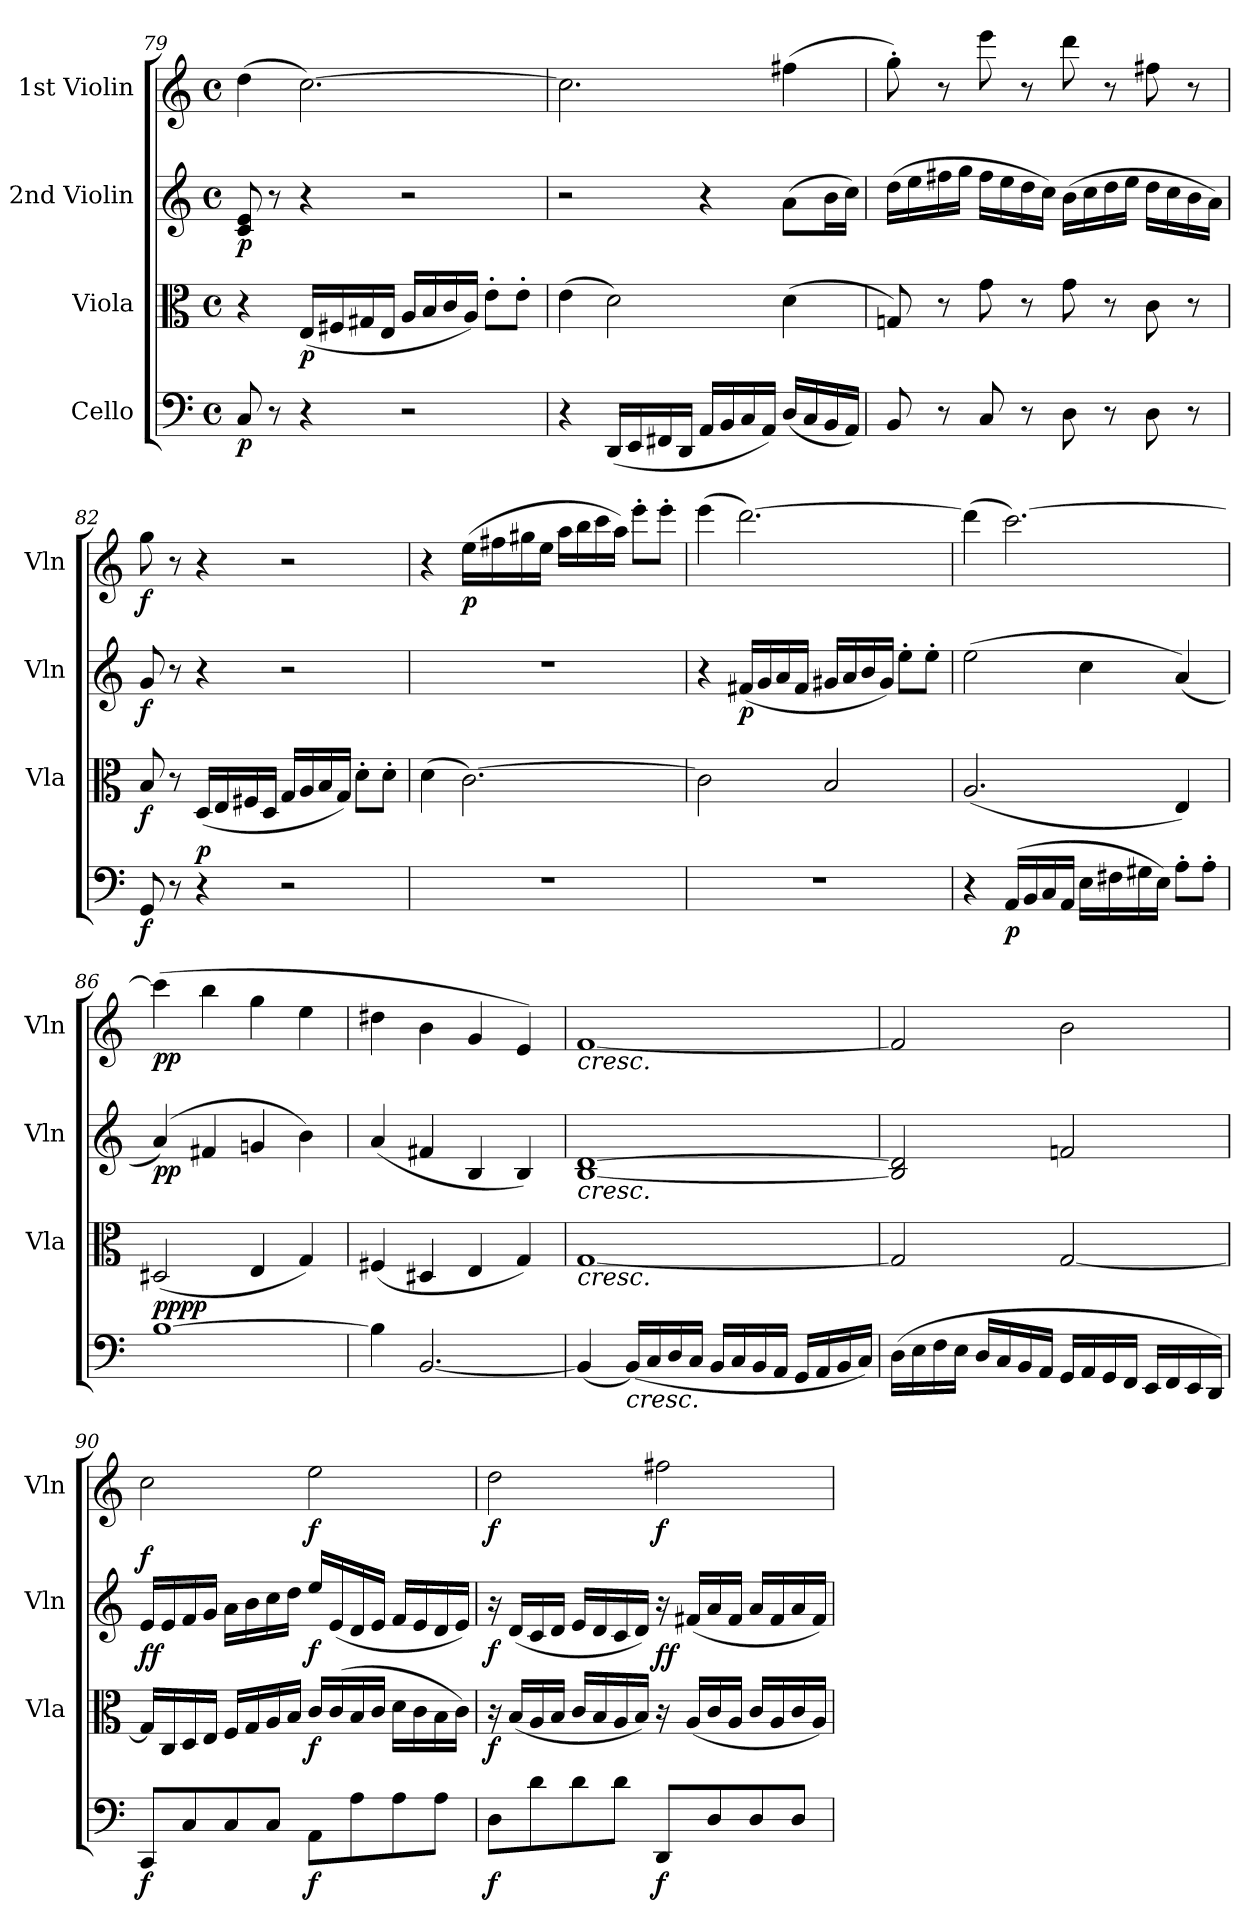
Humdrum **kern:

**kern	**dynam	**kern	**dynam	**kern	**dynam	**kern	**dynam
*part4	*part4	*part3	*part3	*part2	*part2	*part1	*part1
*staff4	*staff4	*staff3	*staff3	*staff2	*staff2	*staff1	*staff1
*I"Cello	*	*I"Viola	*	*I"2nd Violin	*	*I"1st Violin	*
*	*	*I'Vla	*	*I'Vln	*	*I'Vln	*
*clefF4	*	*clefC3	*	*clefG2	*	*clefG2	*
*k[]	*	*k[]	*	*k[]	*	*k[]	*
*M4/4	*	*M4/4	*	*M4/4	*	*M4/4	*
*met(c)	*	*met(c)	*	*met(c)	*	*met(c)	*
=79	=79	=79	=79	=79	=79	=79	=79
8C	p	4r	.	8c 8e	p	(4dd	.
8r	.	.	.	8r	.	.	.
4r	.	(16ELL	p	4r	.	[2.cc)	.
.	.	16F#X	.	.	.	.	.
.	.	16G#X	.	.	.	.	.
.	.	16EJJ	.	.	.	.	.
2r	.	16ALL	.	2r	.	.	.
.	.	16B	.	.	.	.	.
.	.	16c	.	.	.	.	.
.	.	16AJJ)	.	.	.	.	.
.	.	8e'L	.	.	.	.	.
.	.	8e'J	.	.	.	.	.
=80	=80	=80	=80	=80	=80	=80	=80
4r	.	(4e	.	2r	.	2.cc]	.
(16DDLL	.	2d)	.	.	.	.	.
16EE	.	.	.	.	.	.	.
16FF#X	.	.	.	.	.	.	.
16DDJJ	.	.	.	.	.	.	.
16AALL	.	.	.	4r	.	.	.
16BB	.	.	.	.	.	.	.
16C	.	.	.	.	.	.	.
16AAJJ)	.	.	.	.	.	.	.
(16DLL	.	(4d	.	(8aL	.	(4ff#X	.
16C	.	.	.	.	.	.	.
16BB	.	.	.	16bL	.	.	.
16AAJJ)	.	.	.	16ccJJ)	.	.	.
=81	=81	=81	=81	=81	=81	=81	=81
8BB	.	8Gn)	.	(16ddLL	.	8gg')	.
.	.	.	.	16ee	.	.	.
8r	.	8r	.	16ff#X	.	8r	.
.	.	.	.	16ggJJ	.	.	.
8C	.	8g	.	16ff#LL	.	8eee	.
.	.	.	.	16ee	.	.	.
8r	.	8r	.	16dd	.	8r	.
.	.	.	.	16ccJJ)	.	.	.
8D	.	8g	.	(16bLL	.	8ddd	.
.	.	.	.	16cc	.	.	.
8r	.	8r	.	16dd	.	8r	.
.	.	.	.	16eeJJ	.	.	.
8D	.	8c	.	16ddLL	.	8ff#X	.
.	.	.	.	16cc	.	.	.
8r	.	8r	.	16b	.	8r	.
.	.	.	.	16aJJ)	.	.	.
=82	=82	=82	=82	=82	=82	=82	=82
8GG	f	8B	f	8g	f	8gg	f
8r	.	8r	.	8r	.	8r	.
!	!LO:DY:a	!	!	!	!	!	!
4r	p	(16DLL	.	4r	.	4r	.
.	.	16E	.	.	.	.	.
.	.	16F#X	.	.	.	.	.
.	.	16DJJ	.	.	.	.	.
2r	.	16GLL	.	2r	.	2r	.
.	.	16A	.	.	.	.	.
.	.	16B	.	.	.	.	.
.	.	16GJJ)	.	.	.	.	.
.	.	8d'L	.	.	.	.	.
.	.	8d'J	.	.	.	.	.
=83	=83	=83	=83	=83	=83	=83	=83
1r	.	(4d	.	1r	.	4r	.
.	.	[2.c)	.	.	.	(16eeLL	p
.	.	.	.	.	.	16ff#X	.
.	.	.	.	.	.	16gg#X	.
.	.	.	.	.	.	16eeJJ	.
.	.	.	.	.	.	16aaLL	.
.	.	.	.	.	.	16bb	.
.	.	.	.	.	.	16ccc	.
.	.	.	.	.	.	16aaJJ)	.
.	.	.	.	.	.	8eee'L	.
.	.	.	.	.	.	8eee'J	.
=84	=84	=84	=84	=84	=84	=84	=84
1r	.	2c]	.	4r	.	(4eee	.
.	.	.	.	(16f#XLL	p	[2.ddd)	.
.	.	.	.	16g	.	.	.
.	.	.	.	16a	.	.	.
.	.	.	.	16f#JJ	.	.	.
.	.	2B	.	16g#XLL	.	.	.
.	.	.	.	16a	.	.	.
.	.	.	.	16b	.	.	.
.	.	.	.	16g#JJ)	.	.	.
.	.	.	.	8ee'L	.	.	.
.	.	.	.	8ee'J	.	.	.
=85	=85	=85	=85	=85	=85	=85	=85
4r	.	(2.A	.	(2ee	.	(4ddd]	.
(16AALL	p	.	.	.	.	[2.ccc)	.
16BB	.	.	.	.	.	.	.
16C	.	.	.	.	.	.	.
16AAJJ	.	.	.	.	.	.	.
16ELL	.	.	.	4cc	.	.	.
16F#X	.	.	.	.	.	.	.
16G#X	.	.	.	.	.	.	.
16EJJ)	.	.	.	.	.	.	.
8A'L	.	4E)	.	(4a)	.	.	.
8A'J	.	.	.	.	.	.	.
=86	=86	=86	=86	=86	=86	=86	=86
!	!LO:DY:a	!	!	!	!	!	!
[1B	pppp	(2D#X	.	(4a)	pp	(4ccc]	pp
.	.	.	.	4f#X	.	4bb	.
.	.	4E	.	4gn	.	4gg	.
.	.	4G)	.	4b)	.	4ee	.
=87	=87	=87	=87	=87	=87	=87	=87
4B]	.	(4F#X	.	(4a	.	4dd#X	.
[2.BB	.	4D#X	.	4f#X	.	4b	.
.	.	4E	.	4B	.	4g	.
.	.	4G)	.	4B)	.	4e)	.
=88	=88	=88	=88	=88	=88	=88	=88
!	!	!	!	!	!	!LO:TX:b:i:t=cresc.	!
!	!	!	!	!LO:TX:b:i:t=cresc.	!	!	!
!	!	!LO:TX:b:i:t=cresc.	!	!	!	!	!
(4BB]	.	[1G	.	[1B [1d	.	[1f	.
!LO:TX:b:i:t=cresc.	!	!	!	!	!	!	!
(16BBLL)	.	.	.	.	.	.	.
16C	.	.	.	.	.	.	.
16D	.	.	.	.	.	.	.
16CJJ	.	.	.	.	.	.	.
16BBLL	.	.	.	.	.	.	.
16C	.	.	.	.	.	.	.
16BB	.	.	.	.	.	.	.
16AAJJ	.	.	.	.	.	.	.
16GGLL	.	.	.	.	.	.	.
16AA	.	.	.	.	.	.	.
16BB	.	.	.	.	.	.	.
16CJJ)	.	.	.	.	.	.	.
=89	=89	=89	=89	=89	=89	=89	=89
(16DLL	.	2G]	.	2B] 2d]	.	2f]	.
16E	.	.	.	.	.	.	.
16F	.	.	.	.	.	.	.
16EJJ	.	.	.	.	.	.	.
16DLL	.	.	.	.	.	.	.
16C	.	.	.	.	.	.	.
16BB	.	.	.	.	.	.	.
16AAJJ	.	.	.	.	.	.	.
16GGLL	.	[2G	.	2fn	.	2b	.
16AA	.	.	.	.	.	.	.
16GG	.	.	.	.	.	.	.
16FFJJ	.	.	.	.	.	.	.
16EELL	.	.	.	.	.	.	.
16FF	.	.	.	.	.	.	.
16EE	.	.	.	.	.	.	.
16DDJJ)	.	.	.	.	.	.	.
=90	=90	=90	=90	=90	=90	=90	=90
!	!	!	!LO:DY:a	!	!LO:DY:a	!	!
8CCL	f	16GLL]	ff	16eLL	f	2cc	.
.	.	16C	.	16e	.	.	.
8C	.	16D	.	16f	.	.	.
.	.	16EJJ	.	16gJJ	.	.	.
8C	.	16FLL	.	16aLL	.	.	.
.	.	16G	.	16b	.	.	.
8CJ	.	16A	.	16cc	.	.	.
.	.	16BJJ	.	16ddJJ	.	.	.
8AAL	f	16cLL	f	16eeLL	f	2ee	f
.	.	(16c	.	(16e	.	.	.
8A	.	16B	.	16d	.	.	.
.	.	16cJJ	.	16eJJ	.	.	.
8A	.	16dLL	.	16fLL	.	.	.
.	.	16c	.	16e	.	.	.
8AJ	.	16B	.	16d	.	.	.
.	.	16cJJ)	.	16eJJ)	.	.	.
=91	=91	=91	=91	=91	=91	=91	=91
8DL	f	16r	f	16r	f	2dd	f
.	.	(16BLL	.	(16dLL	.	.	.
8d	.	16A	.	16c	.	.	.
.	.	16BJJ	.	16dJJ	.	.	.
8d	.	16cLL	.	16eLL	.	.	.
.	.	16B	.	16d	.	.	.
8dJ	.	16A	.	16c	.	.	.
.	.	16BJJ)	.	16dJJ)	.	.	.
!	!	!	!LO:DY:a	!	!	!	!
8DDL	f	16r	ff	16r	.	2ff#X	f
.	.	(16ALL	.	(16f#XLL	.	.	.
8D	.	16c	.	16a	.	.	.
.	.	16AJJ	.	16f#JJ	.	.	.
8D	.	16cLL	.	16aLL	.	.	.
.	.	16A	.	16f#	.	.	.
8DJ	.	16c	.	16a	.	.	.
.	.	16AJJ)	.	16f#JJ)	.	.	.
=	=	=	=	=	=	=	=
*-	*-	*-	*-	*-	*-	*-	*-
